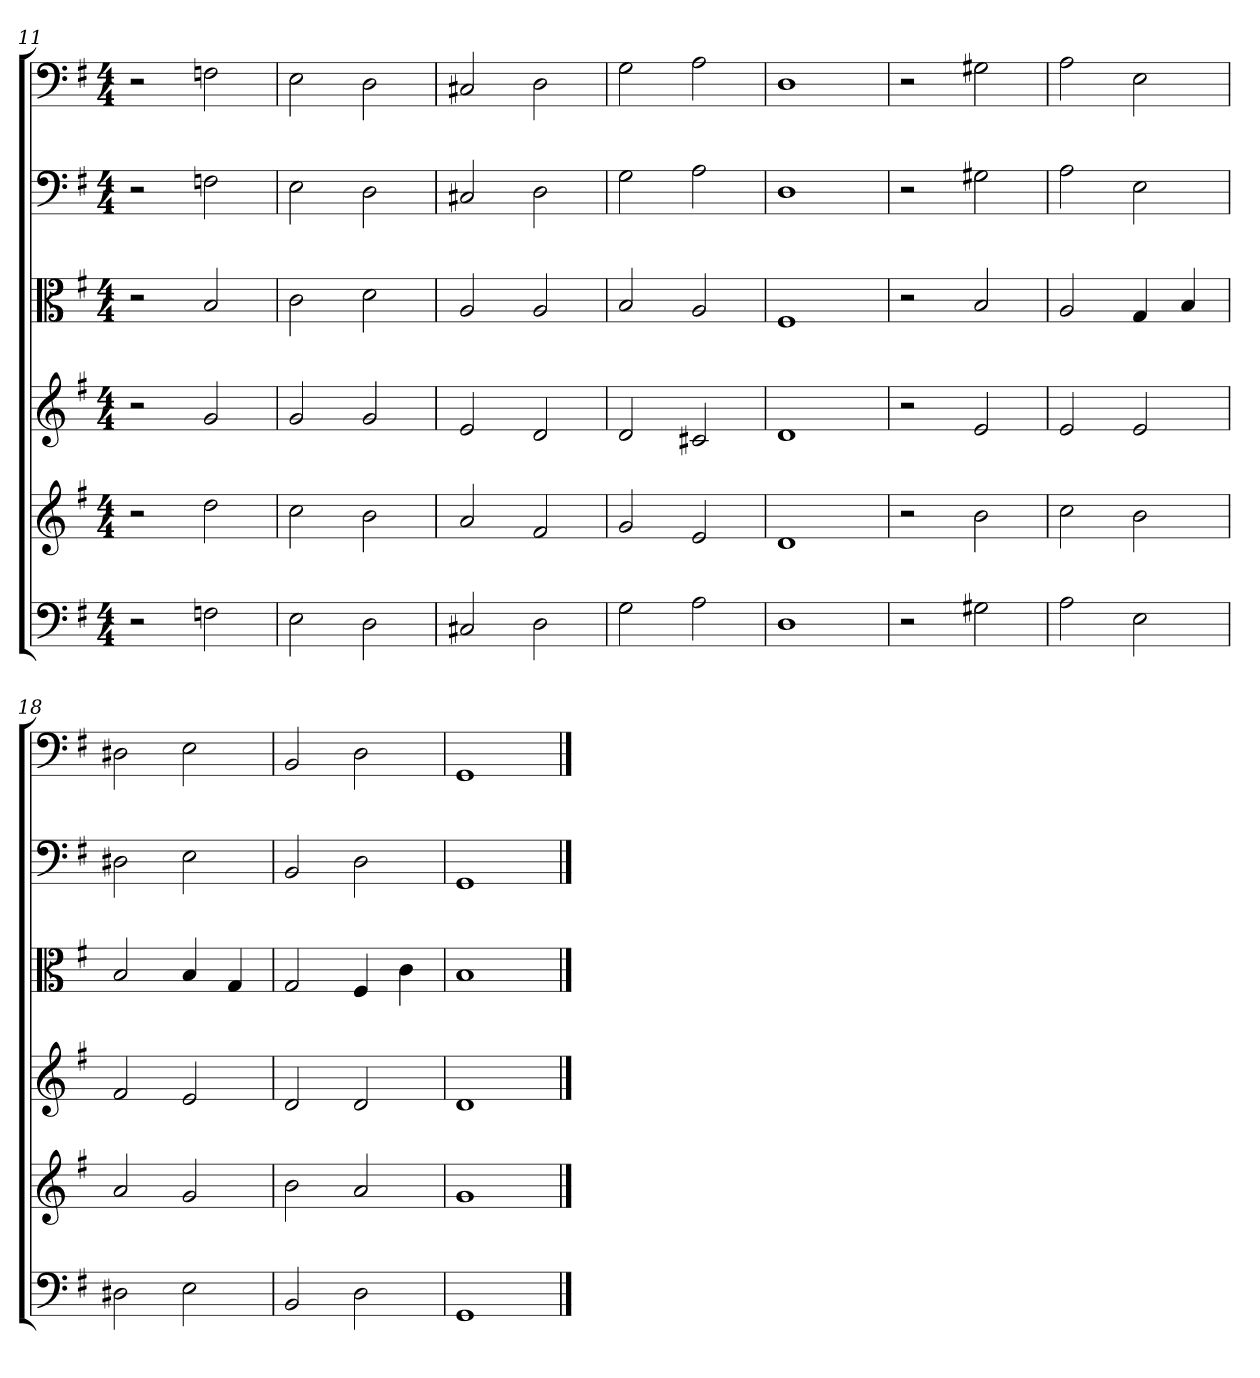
**kern	**kern	**kern	**kern	**kern	**kern
*part6	*part5	*part4	*part3	*part2	*part1
*staff6	*staff5	*staff4	*staff3	*staff2	*staff1
*clefF4	*	*	*clefC3	*clefF4	*clefF4
*k[f#]	*k[f#]	*k[f#]	*k[f#]	*k[f#]	*k[f#]
*G:	*G:	*G:	*G:	*G:	*G:
*M4/4	*M4/4	*M4/4	*M4/4	*M4/4	*M4/4
=11	=11	=11	=11	=11	=11
2r	2r	2r	2r	2r	2r
2Fn	2dd	2g	2B	2Fn	2Fn
=12	=12	=12	=12	=12	=12
2E	2cc	2g	2c	2E	2E
2D	2b	2g	2d	2D	2D
=13	=13	=13	=13	=13	=13
2C#X	2a	2e	2A	2C#X	2C#X
2D	2f#	2d	2A	2D	2D
=14	=14	=14	=14	=14	=14
2G	2g	2d	2B	2G	2G
2A	2e	2c#X	2A	2A	2A
=15	=15	=15	=15	=15	=15
1D	1d	1d	1F#	1D	1D
=16	=16	=16	=16	=16	=16
2r	2r	2r	2r	2r	2r
2G#X	2b	2e	2B	2G#X	2G#X
=17	=17	=17	=17	=17	=17
2A	2cc	2e	2A	2A	2A
2E	2b	2e	4G	2E	2E
.	.	.	4B	.	.
=18	=18	=18	=18	=18	=18
2D#X	2a	2f#	2B	2D#X	2D#X
2E	2g	2e	4B	2E	2E
.	.	.	4G	.	.
=19	=19	=19	=19	=19	=19
2BB	2b	2d	2G	2BB	2BB
2D	2a	2d	4F#	2D	2D
.	.	.	4c	.	.
=20	=20	=20	=20	=20	=20
1GG	1g	1d	1B	1GG	1GG
==	==	==	==	==	==
*-	*-	*-	*-	*-	*-
